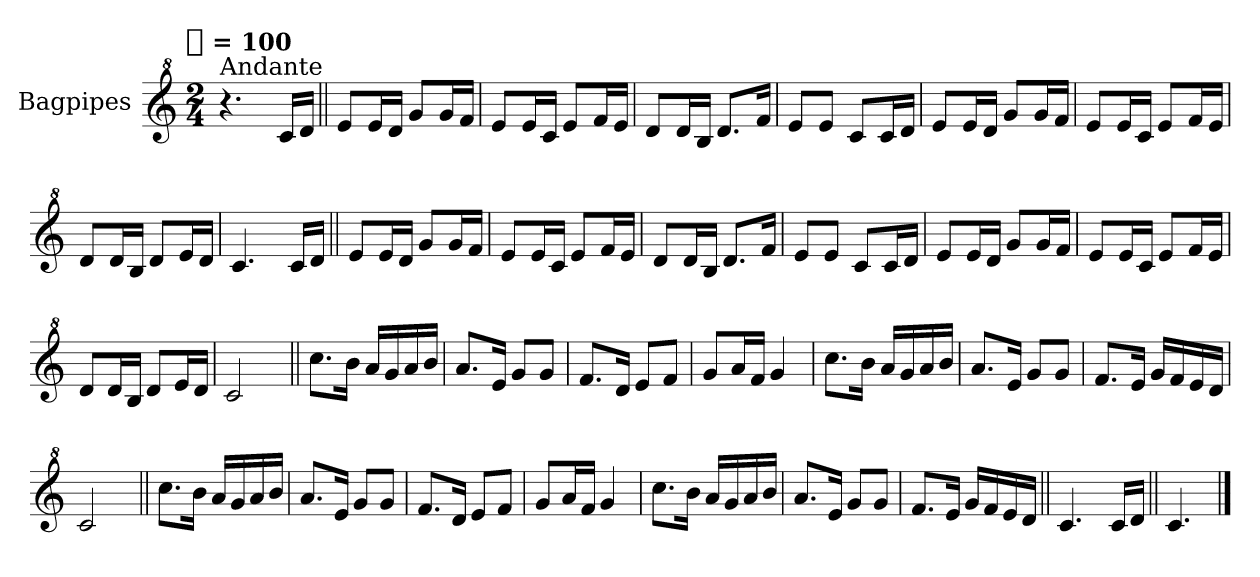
**kern
*part1
*staff1
*I"Bagpipes
*I'Bag
*clefG^2
*k[]
!!LO:TX:omd:t=[quarter] = 100
*M2/4
*MM100
=1
!LO:TX:a:t=Andante
4.r
16ccLL
16ddJJ
=||
8eeL
16eeL
16ddJJ
8ggL
16ggL
16ffJJ
=
8eeL
16eeL
16ccJJ
8eeL
16ffL
16eeJJ
=
8ddL
16ddL
16bJJ
8.ddL
16ffJk
=
8eeL
8eeJ
8ccL
16ccL
16ddJJ
=
8eeL
16eeL
16ddJJ
8ggL
16ggL
16ffJJ
=
8eeL
16eeL
16ccJJ
8eeL
16ffL
16eeJJ
=
8ddL
16ddL
16bJJ
8ddL
16eeL
16ddJJ
=
4.cc
16ccLL
16ddJJ
=||
8eeL
16eeL
16ddJJ
8ggL
16ggL
16ffJJ
=
8eeL
16eeL
16ccJJ
8eeL
16ffL
16eeJJ
=
8ddL
16ddL
16bJJ
8.ddL
16ffJk
=
8eeL
8eeJ
8ccL
16ccL
16ddJJ
=
8eeL
16eeL
16ddJJ
8ggL
16ggL
16ffJJ
=
8eeL
16eeL
16ccJJ
8eeL
16ffL
16eeJJ
=
8ddL
16ddL
16bJJ
8ddL
16eeL
16ddJJ
=
2cc
=||
8.cccL
16bbJk
16aaLL
16gg
16aa
16bbJJ
=
8.aaL
16eeJk
8ggL
8ggJ
=
8.ffL
16ddJk
8eeL
8ffJ
=
8ggL
16aaL
16ffJJ
4gg
=
8.cccL
16bbJk
16aaLL
16gg
16aa
16bbJJ
=
8.aaL
16eeJk
8ggL
8ggJ
=
8.ffL
16eeJk
16ggLL
16ff
16ee
16ddJJ
=
2cc
=||
8.cccL
16bbJk
16aaLL
16gg
16aa
16bbJJ
=
8.aaL
16eeJk
8ggL
8ggJ
=
8.ffL
16ddJk
8eeL
8ffJ
=
8ggL
16aaL
16ffJJ
4gg
=
8.cccL
16bbJk
16aaLL
16gg
16aa
16bbJJ
=
8.aaL
16eeJk
8ggL
8ggJ
=
8.ffL
16eeJk
16ggLL
16ff
16ee
16ddJJ
=||
4.cc
16ccLL
16ddJJ
=||
4.cc
==
*-
